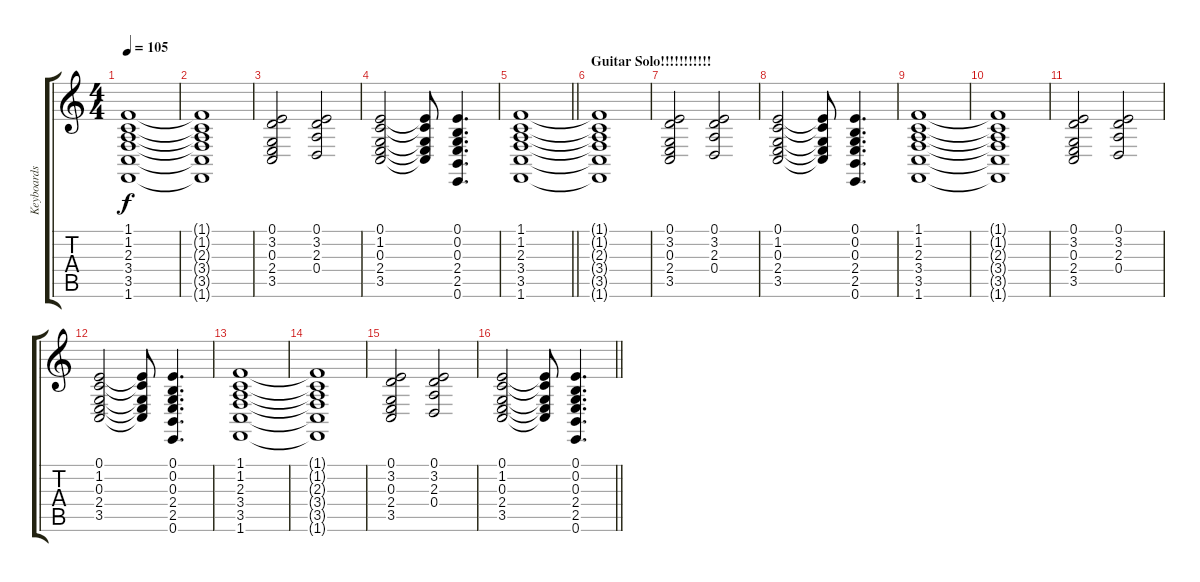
\track ("Keyboards 2" "Keyboards ") {instrument stringensemble1}
\staff {score tabs}
\tuning (E4 B3 G3 D3 A2 E2) {hide}
\ts (4 4)
\tempo 105
\clef g2
\ks c
(1.1 1.2 2.3 3.4 3.5 1.6).1{dy f} |
(1.1{t} 1.2{t} 2.3{t} 3.4{t} 3.5{t} 1.6{t}).1 |
(0.1 3.2 0.3 2.4 3.5).2 (0.1 3.2 2.3 0.4).2 |
(0.1 1.2 0.3 2.4 3.5).2 (0.1{t} 1.2{t} 0.3{t} 2.4{t} 3.5{t}).8 (0.1 0.2 0.3 2.4 2.5 0.6).4{d} |
\barLineRight lightlight
(1.1 1.2 2.3 3.4 3.5 1.6).1 |
\section ("" "Guitar Solo!!!!!!!!!!!")
(1.1{t} 1.2{t} 2.3{t} 3.4{t} 3.5{t} 1.6{t}).1 |
(0.1 3.2 0.3 2.4 3.5).2{volume 10} (0.1 3.2 2.3 0.4).2 |
(0.1 1.2 0.3 2.4 3.5).2 (0.1{t} 1.2{t} 0.3{t} 2.4{t} 3.5{t}).8 (0.1 0.2 0.3 2.4 2.5 0.6).4{d} |
(1.1 1.2 2.3 3.4 3.5 1.6).1 |
(1.1{t} 1.2{t} 2.3{t} 3.4{t} 3.5{t} 1.6{t}).1 |
(0.1 3.2 0.3 2.4 3.5).2 (0.1 3.2 2.3 0.4).2 |
(0.1 1.2 0.3 2.4 3.5).2 (0.1{t} 1.2{t} 0.3{t} 2.4{t} 3.5{t}).8 (0.1 0.2 0.3 2.4 2.5 0.6).4{d} |
(1.1 1.2 2.3 3.4 3.5 1.6).1 |
(1.1{t} 1.2{t} 2.3{t} 3.4{t} 3.5{t} 1.6{t}).1 |
(0.1 3.2 0.3 2.4 3.5).2 (0.1 3.2 2.3 0.4).2 |
\barLineRight lightlight
(0.1 1.2 0.3 2.4 3.5).2{volume 0} (0.1{t} 1.2{t} 0.3{t} 2.4{t} 3.5{t}).8 (0.1 0.2 0.3 2.4 2.5 0.6).4{d}
